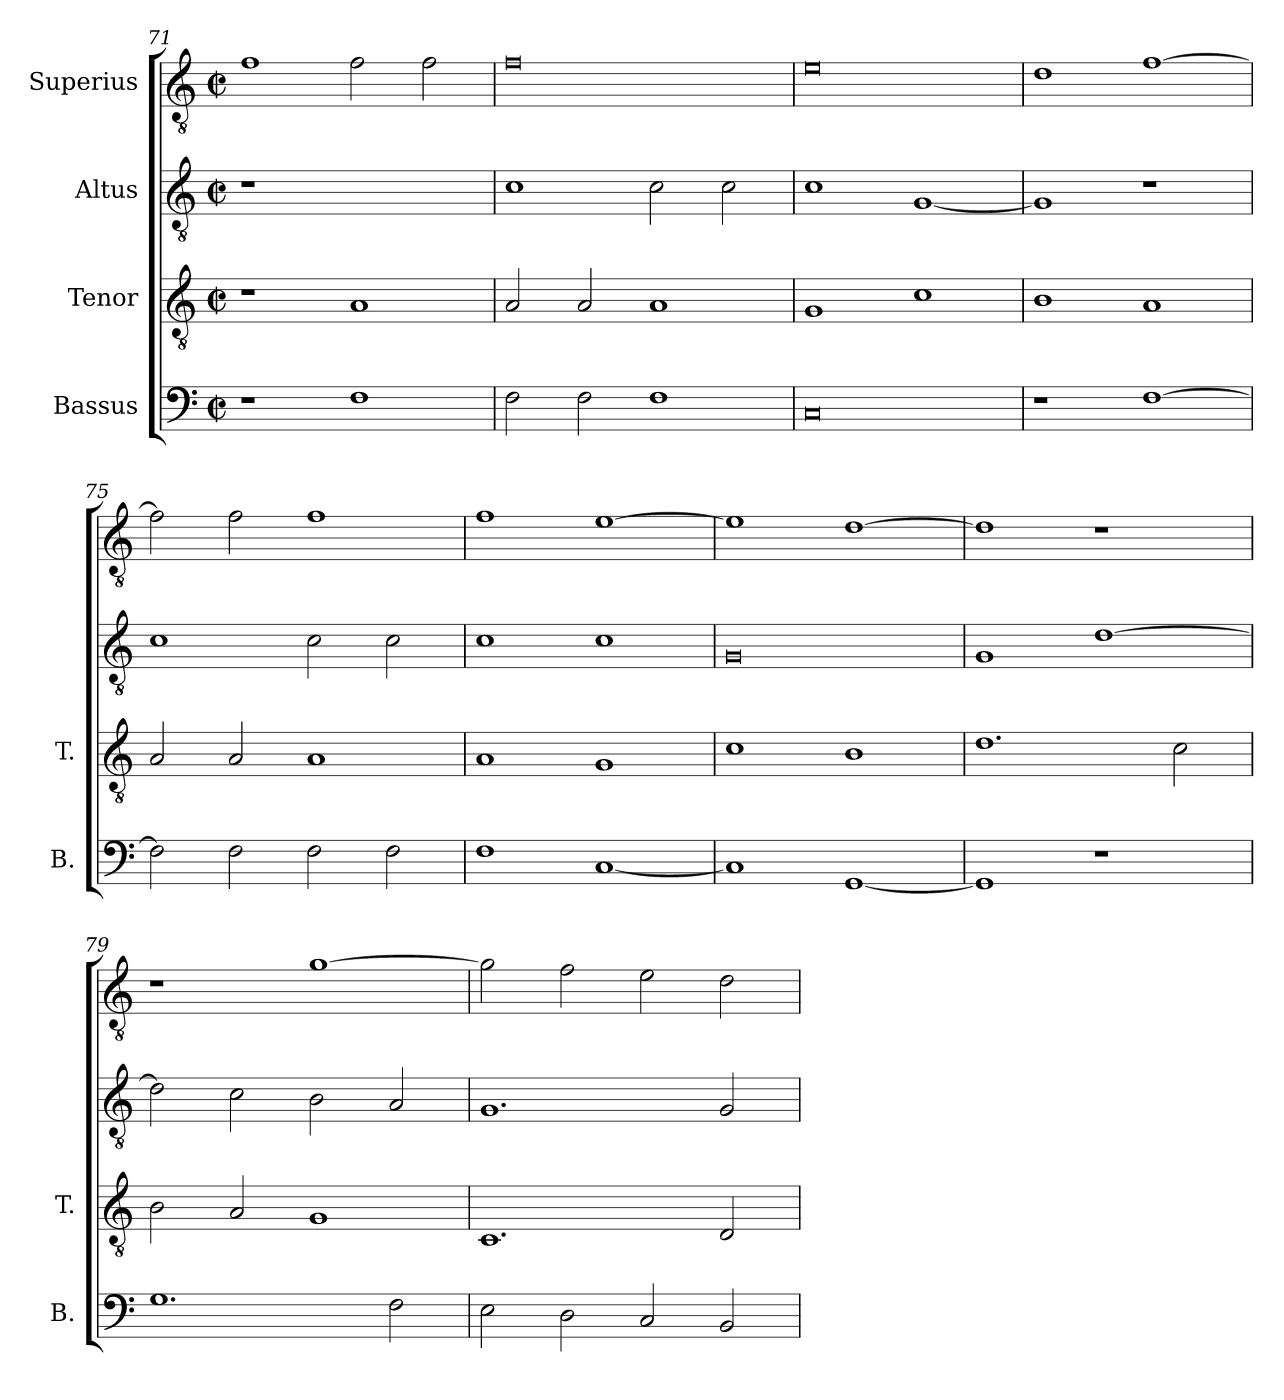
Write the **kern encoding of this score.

**kern	**kern	**kern	**kern
*part4	*part3	*part2	*part1
*staff4	*staff3	*staff2	*staff1
*I"Bassus	*I"Tenor	*I"Altus	*I"Superius
*I'B.	*I'T.	*	*
*clefF4	*clefGv2	*clefGv2	*clefGv2
*	*ITrd7c12	*ITrd7c12	*ITrd7c12
*k[]	*k[]	*k[]	*k[]
*C:	*C:	*C:	*C:
*M2/2	*M2/2	*M2/2	*M2/2
*met(c|)	*met(c|)	*met(c|)	*met(c|)
=71	=71	=71	=71
!	!	!LO:N:vis=1	!
1r	1r	1r	1Fi
1Fi	1AAi	1ryy	2Fi\
.	.	.	2Fi\
=72	=72	=72	=72
2Fi\	2AAi/	1Ci	0Fi
2Fi\	2AAi/	.	.
1Fi	1AAi	2Ci\	.
.	.	2Ci\	.
=73	=73	=73	=73
0Ci	1GGi	1Ci	0Ei
.	1Ci	[<1GGi	.
!!LO:PB:g=z
=74	=74	=74	=74
1r	1BBi	1GGi]	1Di
[>1Fi	1AAi	1r	[>1Fi
=75	=75	=75	=75
2Fi\]	2AAi/	1Ci	2Fi\]
2Fi\	2AAi/	.	2Fi\
2Fi\	1AAi	2Ci\	1Fi
2Fi\	.	2Ci\	.
=76	=76	=76	=76
1Fi	1AAi	1Ci	1Fi
[<1Ci	1GGi	1Ci	[>1Ei
=77	=77	=77	=77
1Ci]	1Ci	0GGi	1Ei]
[<1GGi	1BBi	.	[>1Di
=78	=78	=78	=78
1GGi]	1.Di	1GGi	1Di]
1r	.	[>1Di	1r
.	2Ci\	.	.
=79	=79	=79	=79
1.Gi	2BBi\	2Di\]	1r
.	2AAi/	2Ci\	.
.	1GGi	2BBi\	[>1Gi
2Fi\	.	2AAi/	.
!!LO:LB:g=z
=80	=80	=80	=80
2Ei\	1.CCi	1.GGi	2Gi\]
2Di\	.	.	2Fi\
2Ci/	.	.	2Ei\
2BBi/	2DDi/	2GGi/	2Di\
=	=	=	=
*-	*-	*-	*-
